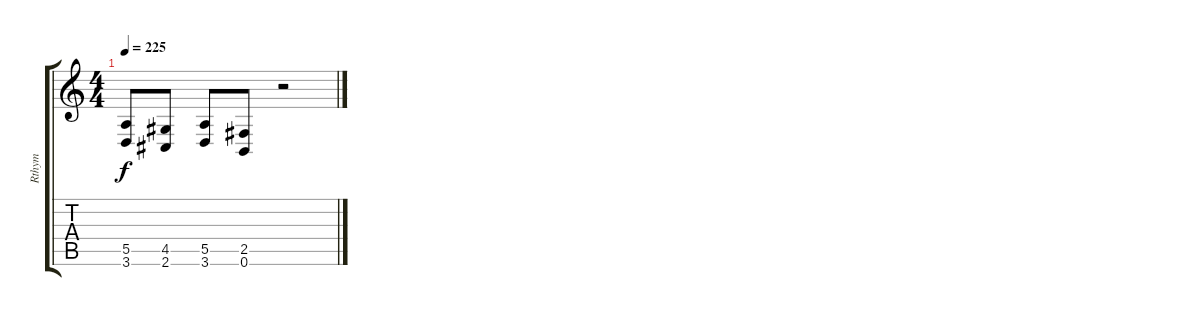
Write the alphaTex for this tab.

\track ("Rthym" "Rthym") {instrument distortionguitar}
\staff {score tabs}
\tuning (B3 Gb3 D3 A2 E2 B1) {hide}
\ts (4 4)
\tempo 225
\clef g2
\ks c
(5.5 3.6).8{dy f} (4.5 2.6).8 (5.5 3.6).8 (2.5 0.6).8 r.2
